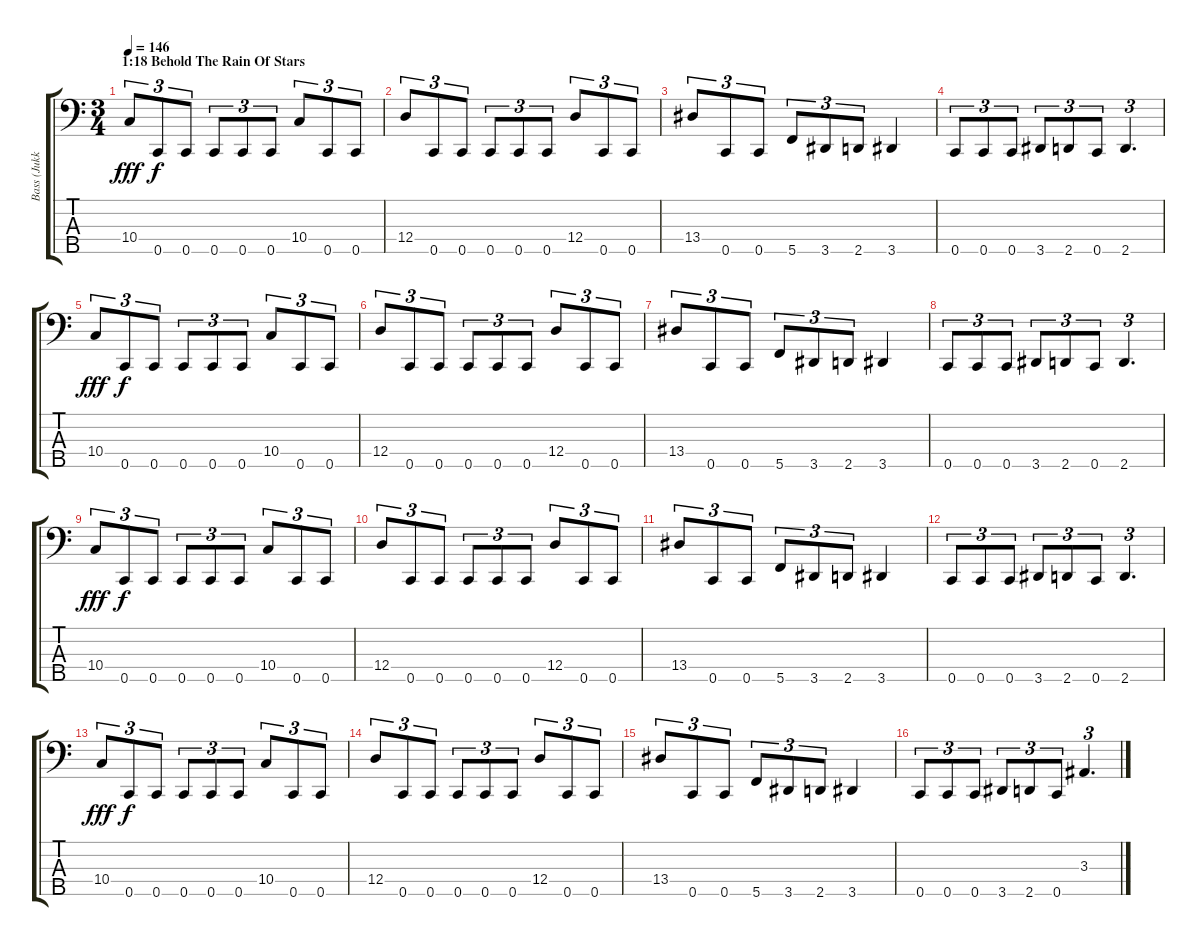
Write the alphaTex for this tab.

\track ("Bass (Jukka)" "Bass (Jukk") {instrument electricbassfinger}
\staff {score tabs}
\tuning (F2 C2 G1 D1 C1) {hide}
\ts (3 4)
\section ("" "1:18 Behold The Rain Of Stars")
\tempo 146
\clef f4
\ks c
10.4.8{tu (3 2) dy fff} 0.5.8{tu (3 2) dy f} 0.5.8{tu (3 2)} 0.5.8{tu (3 2)} 0.5.8{tu (3 2)} 0.5.8{tu (3 2)} 10.4.8{tu (3 2)} 0.5.8{tu (3 2)} 0.5.8{tu (3 2)} |
12.4.8{tu (3 2)} 0.5.8{tu (3 2)} 0.5.8{tu (3 2)} 0.5.8{tu (3 2)} 0.5.8{tu (3 2)} 0.5.8{tu (3 2)} 12.4.8{tu (3 2)} 0.5.8{tu (3 2)} 0.5.8{tu (3 2)} |
13.4.8{tu (3 2)} 0.5.8{tu (3 2)} 0.5.8{tu (3 2)} 5.5.8{tu (3 2)} 3.5.8{tu (3 2)} 2.5.8{tu (3 2)} 3.5.4 |
0.5.8{tu (3 2)} 0.5.8{tu (3 2)} 0.5.8{tu (3 2)} 3.5.8{tu (3 2)} 2.5.8{tu (3 2)} 0.5.8{tu (3 2)} 2.5.4{d tu (3 2)} |
10.4.8{tu (3 2) dy fff} 0.5.8{tu (3 2) dy f} 0.5.8{tu (3 2)} 0.5.8{tu (3 2)} 0.5.8{tu (3 2)} 0.5.8{tu (3 2)} 10.4.8{tu (3 2)} 0.5.8{tu (3 2)} 0.5.8{tu (3 2)} |
12.4.8{tu (3 2)} 0.5.8{tu (3 2)} 0.5.8{tu (3 2)} 0.5.8{tu (3 2)} 0.5.8{tu (3 2)} 0.5.8{tu (3 2)} 12.4.8{tu (3 2)} 0.5.8{tu (3 2)} 0.5.8{tu (3 2)} |
13.4.8{tu (3 2)} 0.5.8{tu (3 2)} 0.5.8{tu (3 2)} 5.5.8{tu (3 2)} 3.5.8{tu (3 2)} 2.5.8{tu (3 2)} 3.5.4 |
0.5.8{tu (3 2)} 0.5.8{tu (3 2)} 0.5.8{tu (3 2)} 3.5.8{tu (3 2)} 2.5.8{tu (3 2)} 0.5.8{tu (3 2)} 2.5.4{d tu (3 2)} |
10.4.8{tu (3 2) dy fff} 0.5.8{tu (3 2) dy f} 0.5.8{tu (3 2)} 0.5.8{tu (3 2)} 0.5.8{tu (3 2)} 0.5.8{tu (3 2)} 10.4.8{tu (3 2)} 0.5.8{tu (3 2)} 0.5.8{tu (3 2)} |
12.4.8{tu (3 2)} 0.5.8{tu (3 2)} 0.5.8{tu (3 2)} 0.5.8{tu (3 2)} 0.5.8{tu (3 2)} 0.5.8{tu (3 2)} 12.4.8{tu (3 2)} 0.5.8{tu (3 2)} 0.5.8{tu (3 2)} |
13.4.8{tu (3 2)} 0.5.8{tu (3 2)} 0.5.8{tu (3 2)} 5.5.8{tu (3 2)} 3.5.8{tu (3 2)} 2.5.8{tu (3 2)} 3.5.4 |
0.5.8{tu (3 2)} 0.5.8{tu (3 2)} 0.5.8{tu (3 2)} 3.5.8{tu (3 2)} 2.5.8{tu (3 2)} 0.5.8{tu (3 2)} 2.5.4{d tu (3 2)} |
10.4.8{tu (3 2) dy fff} 0.5.8{tu (3 2) dy f} 0.5.8{tu (3 2)} 0.5.8{tu (3 2)} 0.5.8{tu (3 2)} 0.5.8{tu (3 2)} 10.4.8{tu (3 2)} 0.5.8{tu (3 2)} 0.5.8{tu (3 2)} |
12.4.8{tu (3 2)} 0.5.8{tu (3 2)} 0.5.8{tu (3 2)} 0.5.8{tu (3 2)} 0.5.8{tu (3 2)} 0.5.8{tu (3 2)} 12.4.8{tu (3 2)} 0.5.8{tu (3 2)} 0.5.8{tu (3 2)} |
13.4.8{tu (3 2)} 0.5.8{tu (3 2)} 0.5.8{tu (3 2)} 5.5.8{tu (3 2)} 3.5.8{tu (3 2)} 2.5.8{tu (3 2)} 3.5.4 |
0.5.8{tu (3 2)} 0.5.8{tu (3 2)} 0.5.8{tu (3 2)} 3.5.8{tu (3 2)} 2.5.8{tu (3 2)} 0.5.8{tu (3 2)} 3.3.4{d tu (3 2)}
